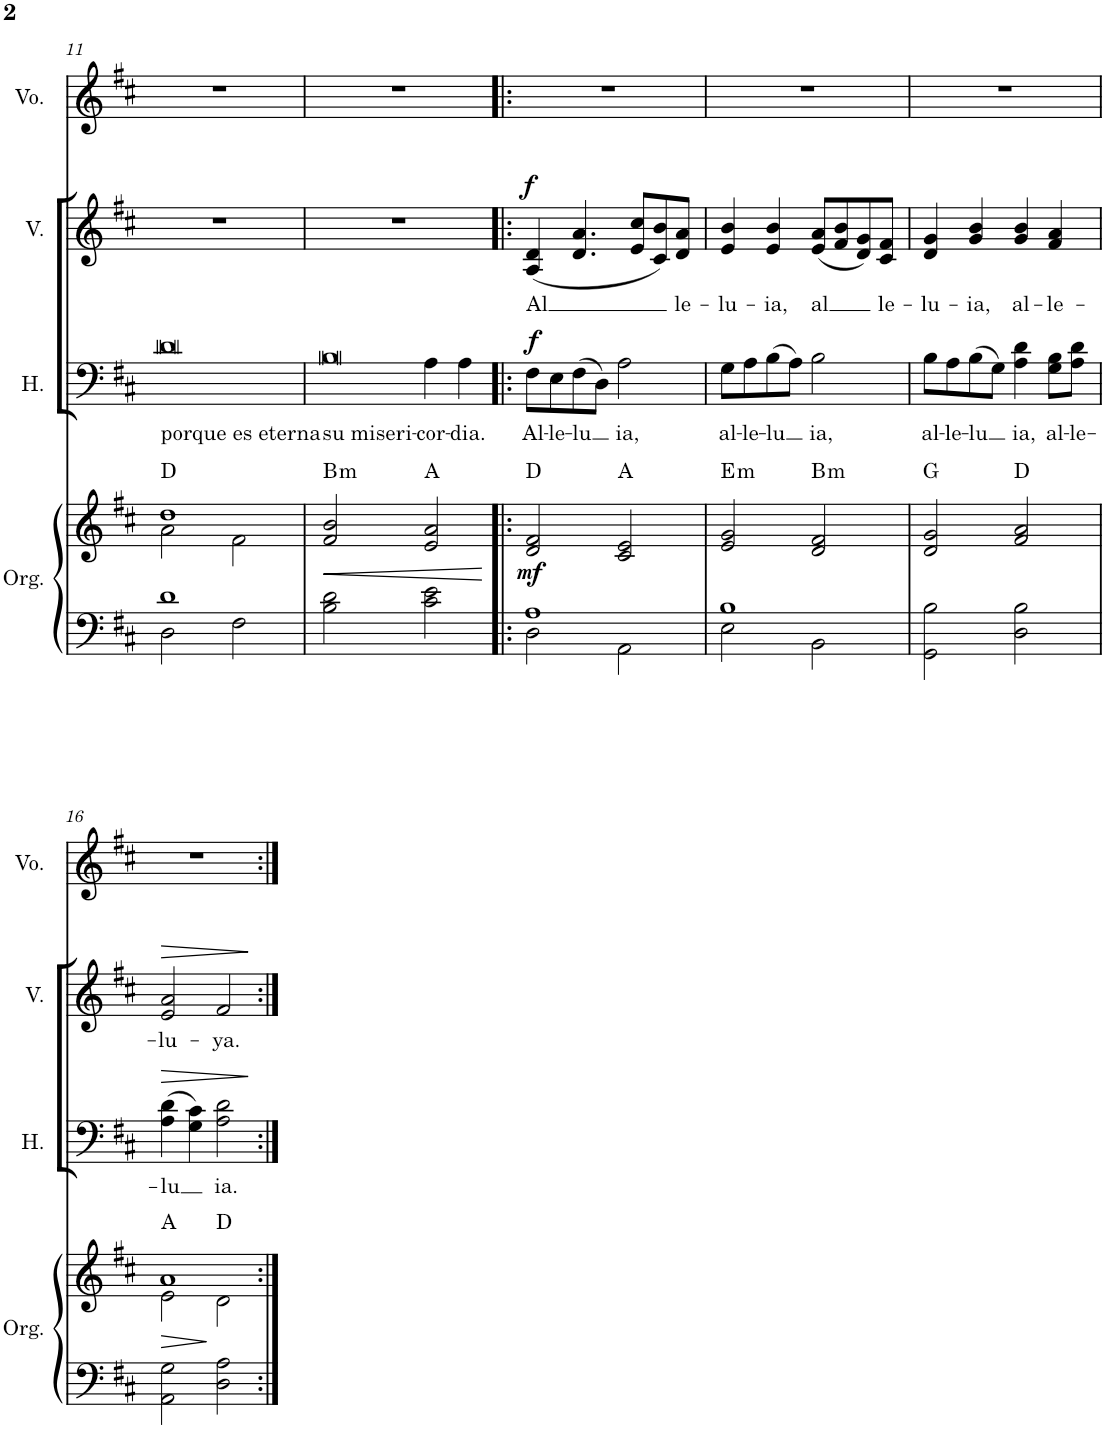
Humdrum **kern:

**kern	**kern	**dynam	**harte	**kern	**text	**dynam	**kern	**text	**dynam	**kern
*part4	*part4	*part4	*part4	*part3	*part3	*part3	*part2	*part2	*part2	*part1
*staff5	*staff4	*staff4/5	*	*staff3	*staff3	*staff3	*staff2	*staff2	*staff2	*staff1
*I"Órgano	*	*	*	*I"Hombres	*	*	*I"Mujeres	*	*	*I"Voz
*	*	*	*	*I'H.	*	*	*	*	*	*I'Vo.
!!LO:PB:g=z
*clefF4	*clefG2	*	*	*clefF4	*	*	*clefG2	*	*	*clefG2
*k[f#c#]	*k[f#c#]	*	*	*k[f#c#]	*	*	*k[f#c#]	*	*	*k[f#c#]
*M4/4	*M4/4	*	*	*M4/4	*	*	*M4/4	*	*	*M4/4
=11	=11	=11	=11	=11	=11	=11	=11	=11	=11	=11
*^	*^	*	*	*	*	*	*	*	*	*
!	!	!	!	!	!	!	!LO:LY:b	!	!	!	!	!
1d	2D\	1dd	2a\	.	D:maj	1d	porque es eterna	.	1r	.	.	1r
.	2F#\	.	2f#\	.	.	.	.	.	.	.	.	.
=12	=12	=12	=12	=12	=12	=12	=12	=12	=12	=12	=12	=12
!	!	!	!	!LO:HP:b	!LO:H:kt=m	!	!LO:LY:b	!	!	!	!	!
*v	*v	*	*	*	*	*	*	*	*	*	*	*
*	*v	*v	*	*	*	*	*	*	*	*	*
2B\ 2d\	2f#/ 2b/	<	B:min	2B	su miseri-	.	1r	.	.	1r
!	!	!	!	!	!LO:LY:b	!	!	!	!	!
2c#\ 2e\	2e/ 2a/	.	A:maj	4A\	-cor-	.	.	.	.	.
!	!	!	!	!	!LO:LY:b	!	!	!	!	!
.	.	.	.	4A\	-dia.	.	.	.	.	.
.	.	[	.	.	.	.	.	.	.	.
=13!|:	=13!|:	=13!|:	=13!|:	=13!|:	=13!|:	=13!|:	=13!|:	=13!|:	=13!|:	=13!|:
*^	*	*	*	*	*	*	*	*	*	*
!	!	!	!LO:DY:b	!	!	!LO:LY:b	!LO:DY:a	!	!LO:LY:b	!LO:DY:a	!
1A	2D\	2d/ 2f#/	mf	D:maj	8F#\L	Al-	f	(4A/ 4d/	Al	f	1r
!	!	!	!	!	!	!LO:LY:b	!	!	!	!	!
.	.	.	.	.	8E\	-le-	.	.	.	.	.
!	!	!	!	!	!	!LO:LY:b	!	!	!	!	!
.	.	.	.	.	(8F#\	-lu	.	4.d/ 4.a/	.	.	.
.	.	.	.	.	8D\J)	.	.	.	.	.	.
!	!	!	!	!	!	!LO:LY:b	!	!	!	!	!
.	2AA\	2c#/ 2e/	.	A:maj	2A\	ia,	.	.	.	.	.
.	.	.	.	.	.	.	.	8e/ 8cc#/L	.	.	.
.	.	.	.	.	.	.	.	8c#/ 8b/)	.	.	.
!	!	!	!	!	!	!	!	!	!LO:LY:b	!	!
.	.	.	.	.	.	.	.	8d/ 8a/J	le-	.	.
=14	=14	=14	=14	=14	=14	=14	=14	=14	=14	=14	=14
!	!	!	!	!LO:H:kt=m	!	!LO:LY:b	!	!	!LO:LY:b	!	!
1B	2E\	2e/ 2g/	.	E:min	8G\L	al-	.	4e/ 4b/	-lu-	.	1r
!	!	!	!	!	!	!LO:LY:b	!	!	!	!	!
.	.	.	.	.	8A\	-le-	.	.	.	.	.
!	!	!	!	!	!	!LO:LY:b	!	!	!LO:LY:b	!	!
.	.	.	.	.	(8B\	-lu	.	4e/ 4b/	-ia,	.	.
.	.	.	.	.	8A\J)	.	.	.	.	.	.
!	!	!	!	!LO:H:kt=m	!	!LO:LY:b	!	!	!LO:LY:b	!	!
.	2BB\	2d/ 2f#/	.	B:min	2B\	ia,	.	(8e/ 8a/L	al	.	.
.	.	.	.	.	.	.	.	8f#/ 8b/	.	.	.
.	.	.	.	.	.	.	.	8d/ 8g/)	.	.	.
!	!	!	!	!	!	!	!	!	!LO:LY:b	!	!
.	.	.	.	.	.	.	.	8c#/ 8f#/J	le-	.	.
*v	*v	*	*	*	*	*	*	*	*	*	*
=15	=15	=15	=15	=15	=15	=15	=15	=15	=15	=15
!	!	!	!	!	!LO:LY:b	!	!	!LO:LY:b	!	!
2GG\ 2B\	2d/ 2g/	.	G:maj	8B\L	al-	.	4d/ 4g/	-lu-	.	1r
!	!	!	!	!	!LO:LY:b	!	!	!	!	!
.	.	.	.	8A\	-le-	.	.	.	.	.
!	!	!	!	!	!LO:LY:b	!	!	!LO:LY:b	!	!
.	.	.	.	(8B\	-lu	.	4g/ 4b/	-ia,	.	.
.	.	.	.	8G\J)	.	.	.	.	.	.
!	!	!	!	!	!LO:LY:b	!	!	!LO:LY:b	!	!
2D\ 2B\	2f#/ 2a/	.	D:maj	4A\ 4d\	ia,	.	4g/ 4b/	al-	.	.
!	!	!	!	!	!LO:LY:b	!	!	!LO:LY:b	!	!
.	.	.	.	8G\ 8B\L	al-	.	4f#/ 4a/	-le-	.	.
!	!	!	!	!	!LO:LY:b	!	!	!	!	!
.	.	.	.	8A\ 8d\J	-le-	.	.	.	.	.
!!LO:LB:g=z
=16	=16	=16	=16	=16	=16	=16	=16	=16	=16	=16
!	!	!LO:HP:b	!	!	!LO:LY:b	!LO:HP:b	!	!LO:LY:b	!LO:HP:b	!
*	*^	*	*	*	*	*	*	*	*	*
2AA\ 2G\	1a	2e\	>	A:maj	(4A\ 4d\	-lu	>	2e/ 2a/	-lu-	>	1r
.	.	.	.	.	4G\ 4c#\)	.	.	.	.	.	.
!	!	!	!	!	!	!LO:LY:b	!	!	!LO:LY:b	!	!
2D\ 2A\	.	2d\	]	D:maj	2A\ 2d\	ia.	.	2f#/	-ya.	.	.
*	*v	*v	*	*	*	*	*	*	*	*	*
.	.	.	.	.	.	]	.	.	]	.
=:|!	=:|!	=:|!	=:|!	=:|!	=:|!	=:|!	=:|!	=:|!	=:|!	=:|!
*-	*-	*-	*-	*-	*-	*-	*-	*-	*-	*-
